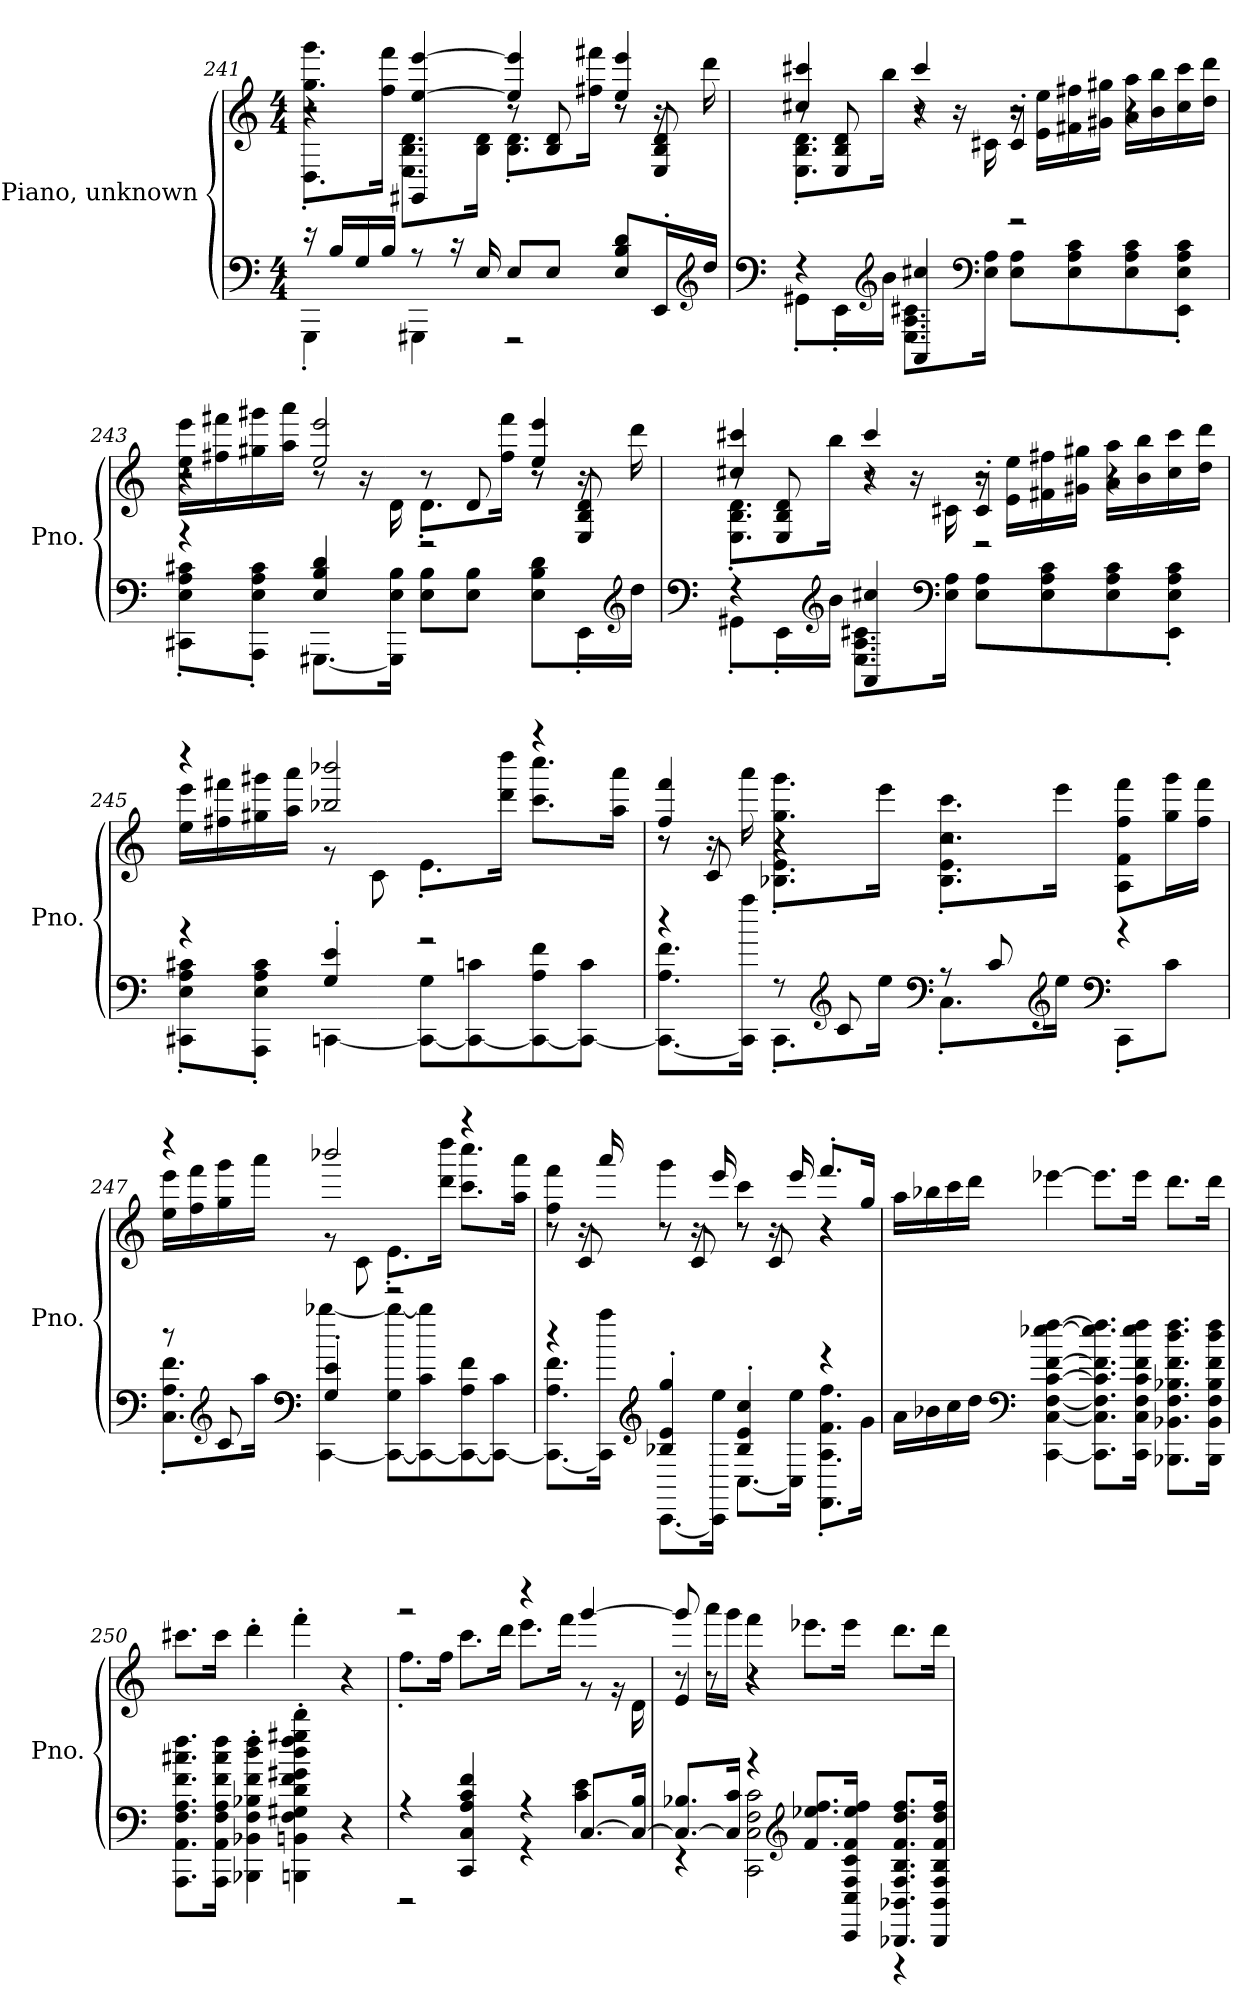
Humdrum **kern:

**kern	**kern
*part1	*part1
*staff2	*staff1
*I"Piano, unknown	*
*I'Pno.	*
!!LO:LB:g=z
*clefF4	*clefG2
*k[]	*k[]
*M4/4	*M4/4
=241	=241
*^	*^
*	*	*	*^
16r	4GGG'\	4r	8.D\' 8.gg\' 8.ggg\'L	2r
16B/LL	.	.	.	.
16G/	.	.	.	.
16B/JJ	.	.	16ff\ 16fff\Jk	.
8r	4GGG#X\	4GG#X/ [4ee/ [4eee/	8.E\ 8.B\ 8.d\L	.
16r	.	.	.	.
16E/	.	.	16B\ 16d\Jk	.
8E/L	2r	4ee/] 4eee/]	8.B\' 8.d\'L	8r
8E/J	.	.	.	8B/ 8d/
.	.	.	16ff#X\ 16fff#X\Jk	.
8E/ 8B/ 8d/L	.	4ee/ 4eee/	8r	8r
16EE'/L	.	.	16r	8E/ 8B/ 8d/
*clefG2	*	*	*	*
16dd/JJ	.	.	16ddd\	.
=242	=242	=242	=242	=242
*clefF4	*	*	*	*
4r	8GG#X'\L	4cc#X/ 4ccc#X/	8.E\' 8.B\' 8.d\'L	8r
.	16EE'\L	.	.	8E/ 8B/ 8d/
*clefG2	*	*	*	*
.	16b\JJ	.	16bb\Jk	.
4AA/ 4cc#X/	8.E\ 8.A\ 8.c#X\L	4ccc#/	8r	4r
.	.	.	16r	.
*clefF4	*	*	*	*
.	16E\ 16A\Jk	.	16c#X\	.
2r	8E\ 8A\L	2r	16r	4c#'/
.	.	.	16e\ 16ee\LL	.
.	8E\ 8A\ 8c#\	.	16f#X\ 16ff#X\	.
.	.	.	16g#X\ 16gg#X\JJ	.
.	8E\ 8A\ 8c#\	.	16a\ 16aa\LL	4r
.	.	.	16b\ 16bb\	.
.	8EE\' 8E\' 8A\' 8c#\'J	.	16cc#\ 16ccc#\	.
.	.	.	16dd\ 16ddd\JJ	.
!!LO:LB:g=z	!!	!!
=243	=243	=243	=243	=243
4r	8CC#X\' 8E\' 8A\' 8c#X\'L	4r	16ee\ 16eee\LL	2r
.	.	.	16ff#X\ 16fff#X\	.
.	8AAA\' 8E\' 8A\' 8c#\'J	.	16gg#X\ 16ggg#X\	.
.	.	.	16aa\ 16aaa\JJ	.
4E/ 4B/ 4d/	[8.GGG#X\L	2ee/ 2eee/	8r	.
.	.	.	16r	.
.	16GGG#\] 16E\ 16B\Jk	.	16d\	.
2r	8E\ 8B\L	.	8.d'\L	8r
.	8E\ 8B\J	.	.	8d/
.	.	.	16ff#\ 16fff#\Jk	.
.	8E\ 8B\ 8d\L	4ee/ 4eee/	8r	8r
.	16EE'\L	.	16r	8E/ 8B/ 8d/
*clefG2	*	*	*	*
.	16dd\JJ	.	16ddd\	.
=244	=244	=244	=244	=244
*clefF4	*	*	*	*
4r	8GG#X'\L	4cc#X/ 4ccc#X/	8.E\' 8.B\' 8.d\'L	8r
.	16EE'\L	.	.	8E/ 8B/ 8d/
*clefG2	*	*	*	*
.	16b\JJ	.	16bb\Jk	.
4AA/ 4cc#X/	8.E\ 8.A\ 8.c#X\L	4ccc#/	8r	4r
.	.	.	16r	.
*clefF4	*	*	*	*
.	16E\ 16A\Jk	.	16c#X\	.
2r	8E\ 8A\L	2r	16r	4c#'/
.	.	.	16e\ 16ee\LL	.
.	8E\ 8A\ 8c#\	.	16f#X\ 16ff#X\	.
.	.	.	16g#X\ 16gg#X\JJ	.
.	8E\ 8A\ 8c#\	.	16a\ 16aa\LL	4r
.	.	.	16b\ 16bb\	.
.	8EE\' 8E\' 8A\' 8c#\'J	.	16cc#\ 16ccc#\	.
.	.	.	16dd\ 16ddd\JJ	.
*	*	*	*v	*v
!!LO:LB:g=z
=245	=245	=245	=245
4r	8CC#X\' 8E\' 8A\' 8c#X\'L	4r	16ee\ 16eee\LL
.	.	.	16ff#X\ 16fff#X\
.	8AAA\' 8E\' 8A\' 8c#\'J	.	16gg#X\ 16ggg#X\
.	.	.	16aa\ 16aaa\JJ
4G/' 4e/'	[4CCn\	2bb-X/ 2bbb-X/	8r
.	.	.	8c\
2r	8CC\_ 8G\L	.	8.e'\L
.	8CC\_ 8cn\	.	.
.	.	.	16ddd\ 16dddd\Jk
.	8CC\_ 8A\ 8f\	4r	8.ccc\ 8.cccc\L
.	8CC\_ 8c\J	.	.
.	.	.	16aa\ 16aaa\Jk
=246	=246	=246	=246
*	*	*	*^
4r	8.CC\_ 8.A\ 8.f\L	4ff/ 4fff/	8r	8r
.	.	.	16r	8c/
.	16CC\] 16aa\Jk	.	16aaa\	.
8r	8.CC'\L	4r	8.B-X\' 8.e\' 8.gg\' 8.ggg\'L	4r
*clefG2	*	*	*	*
8c/	.	.	.	.
.	16ee\Jk	.	16eee\Jk	.
*clefF4	*	*	*	*
8r	8.C'\L	2r	8.B-\' 8.e\' 8.cc\' 8.ccc\'L	2r
8c/	.	.	.	.
*clefG2	*	*	*	*
.	16ee\Jk	.	16eee\Jk	.
*clefF4	*	*	*	*
4r	8CC'\L	.	8A\ 8f\ 8ff\ 8fff\L	.
.	8c\J	.	16gg\ 16ggg\L	.
.	.	.	16ff\ 16fff\JJ	.
*	*	*	*v	*v
!!LO:PB:g=z
=247	=247	=247	=247
8r	8.C\' 8.A\' 8.f\'L	4r	16ee\ 16eee\LL
.	.	.	16ff\ 16fff\
*clefG2	*	*	*
8c/	.	.	16gg\ 16ggg\
.	16aa\Jk	.	16aaa\JJ
*clefF4	*	*	*
4G/' 4e/'	[4CC\ [4bb-X\	2bbb-X/	8r
.	.	.	8c\
2r	8CC\_ 8G\ 8bb-\_L	.	8.e'\L
.	8CC\_ 8c\ 8bb-\]	.	.
.	.	.	16ddd\ 16dddd\Jk
.	8CC\_ 8A\ 8f\	4r	8.ccc\ 8.cccc\L
.	8CC\_ 8c\J	.	.
.	.	.	16aa\ 16aaa\Jk
=248	=248	=248	=248
*	*	*	*^
4r	8.CC\_ 8.A\ 8.f\L	8r	4ff\ 4fff\	8r
.	.	16r	.	8c/
.	16CC\] 16aa\Jk	16aaa/	.	.
*clefG2	*	*	*	*
4B-X/' 4e/' 4gg/'	[8.CC\L	8r	4ggg\	8r
.	.	16r	.	8c/
.	16CC\] 16ee\Jk	16eee/	.	.
4B-/' 4e/' 4cc/'	[8.C\L	8r	4ccc\	8r
.	.	16r	.	8c/
.	16C\] 16ee\Jk	16eee/	.	.
4r	8.FF\' 8.A\' 8.f\' 8.ff\'L	8.fff'/L	4r	4r
.	16g\Jk	16gg/Jk	.	.
*v	*v	*	*	*
*	*v	*v	*v
!!LO:LB:g=z
=249	=249
16a\LL	16aa\LL
16b-X\	16bb-X\
16cc\	16ccc\
16dd\JJ	16ddd\JJ
*clefF4	*
[4CC\ [4C\ [4F\ [4c\ [4f\ [4ee-X\ [4ff\	[4eee-X\
8.CC\] 8.C\] 8.F\] 8.c\] 8.f\] 8.ee-\] 8.ff\]L	8.eee-\L]
16CC\ 16C\ 16F\ 16c\ 16f\ 16ee-\ 16ff\Jk	16eee-\Jk
8.BBB-X\ 8.BB-X\ 8.F\ 8.B-X\ 8.f\ 8.dd\ 8.ff\L	8.ddd\L
16BBB-\ 16BB-\ 16F\ 16B-\ 16f\ 16dd\ 16ff\Jk	16ddd\Jk
=250	=250
8.AAA\ 8.AA\ 8.F\ 8.A\ 8.f\ 8.cc#X\ 8.ff\L	8.ccc#X\L
16AAA\ 16AA\ 16F\ 16A\ 16f\ 16cc#\ 16ff\Jk	16ccc#\Jk
4BBB-X\' 4BB-X\' 4F\' 4B-X\' 4f\' 4dd\' 4ff\'	4ddd'\
4BBBn\' 4BBn\' 4F\' 4G#X\' 4d\' 4f\' 4g#X\' 4dd\' 4ff\' 4gg#X\' 4ddd\'	4fff'\
4r	4r
=251	=251
*^	*^
4r	2r	2r	8.ff'\L
.	.	.	16ff\Jk
4CC/ 4C/ 4A/ 4c/ 4f/	.	.	8.ccc\L
.	.	.	16ddd\Jk
4r	4r	4r	8.eee\L
.	.	.	16fff\Jk
[8.C/L	4c\ 4e\	[4ggg/	8r
.	.	.	16r
16C/_ 16B/Jk	.	.	16d\
!!LO:LB:g=z
=252	=252	=252	=252
*	*	*	*^
8.C/_ 8.B-X/L	4r	8ggg/]	8r	4e/
.	.	8r	16aaa\LL	.
16C/] 16c/Jk	.	.	16ggg\JJ	.
4r	2CC\ 2C\ 2F\ 2c\	4r	4fff'\	4r
*clefG2	*	*	*	*
8.f/ 8.ee-X/ 8.ff/L	.	2r	8.eee-X\L	2r
16CC/ 16C/ 16F/ 16c/ 16f/ 16ee-/ 16ff/Jk	.	.	16eee-\Jk	.
8.BBB-X/ 8.BB-X/ 8.F/ 8.B-/ 8.f/ 8.dd/ 8.ff/L	4r	.	8.ddd\L	.
16BBB-/ 16BB-/ 16F/ 16B-/ 16f/ 16dd/ 16ff/Jk	.	.	16ddd\Jk	.
*v	*v	*	*	*
*	*v	*v	*v
=	=
*-	*-
